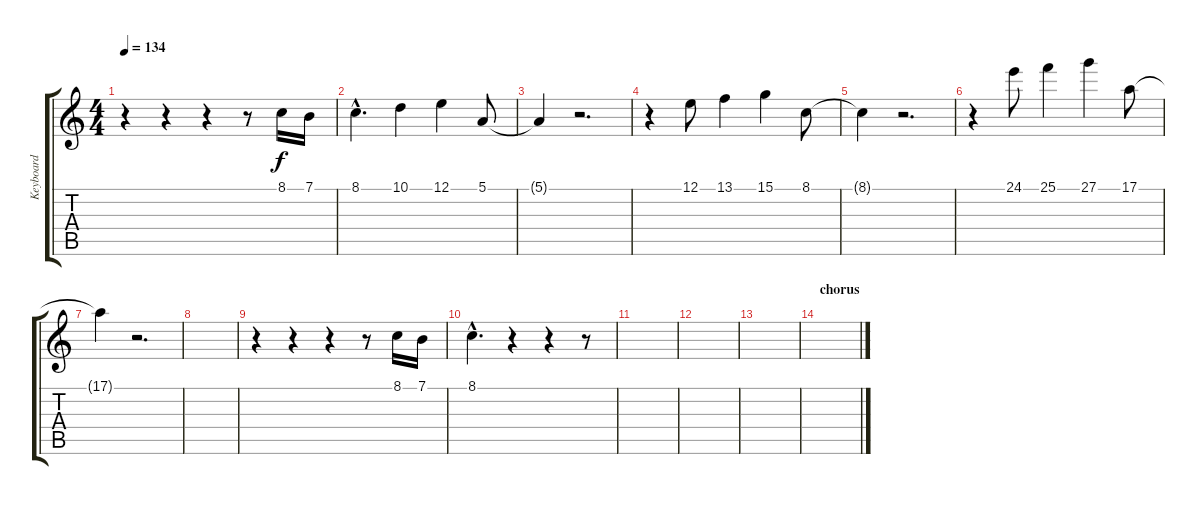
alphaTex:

\track ("Keyboard" "Keyboard") {instrument electricgrandpiano}
\staff {score tabs}
\tuning (E4 B3 G3 D3 A2 E2) {hide}
\ts (4 4)
\tempo 134
\clef g2
\ks c
r.4{dy f} r.4 r.4 r.8 8.1.16 7.1.16 |
8.1{hac}.4{d} 10.1.4 12.1.4 5.1.8 |
5.1{t}.4 r.2{d} |
r.4 12.1.8 13.1.4 15.1.4 8.1.8 |
8.1{t}.4 r.2{d} |
r.4 24.1.8 25.1.4 27.1.4 17.1.8 |
17.1{t}.4 r.2{d} |
|
r.4 r.4 r.4 r.8 8.1.16 7.1.16 |
8.1{hac}.4{d} r.4 r.4 r.8 |
|
|
|
\section ("" "chorus")
